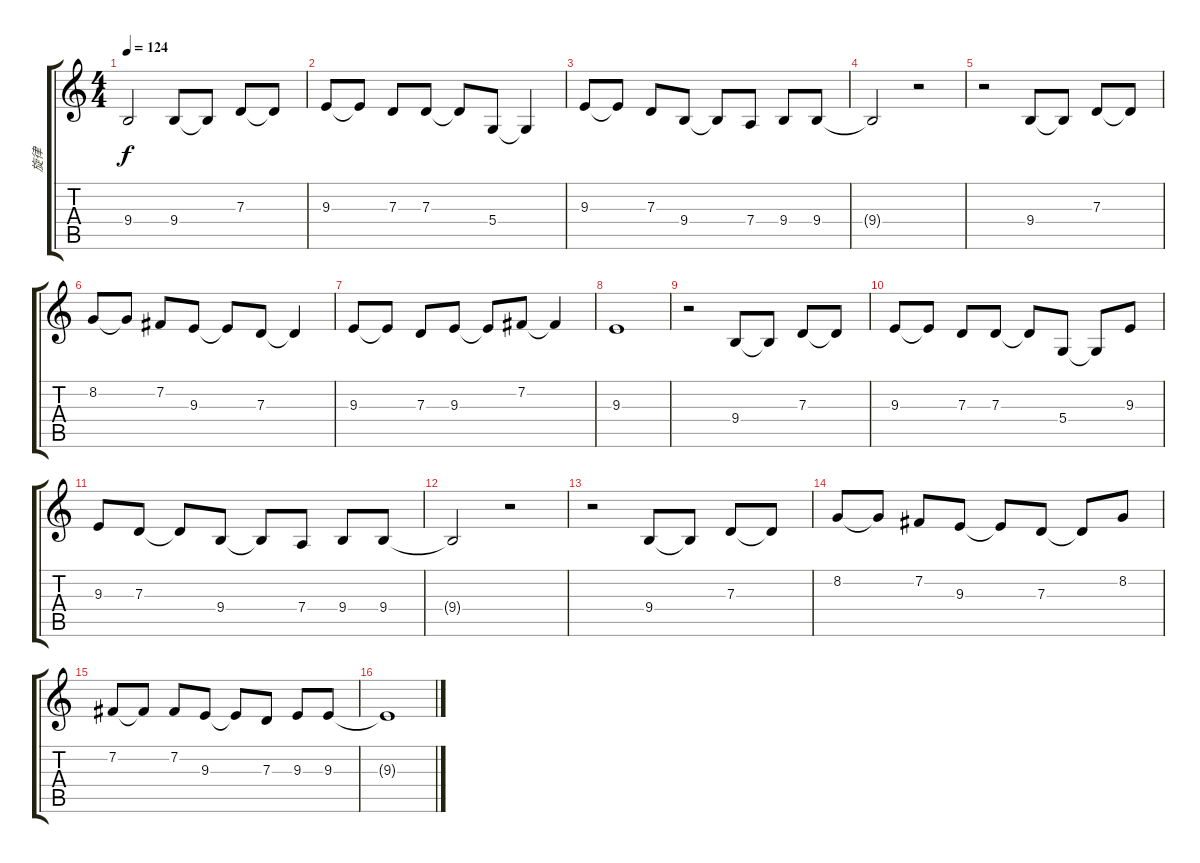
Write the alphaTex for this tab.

\track ("旋律" "旋律") {instrument tangoaccordion}
\staff {score tabs}
\tuning (E4 B3 G3 D3 A2 E2) {hide}
\ts (4 4)
\tempo 124
\clef g2
\ks c
9.4{t}.2{dy f} 9.4.8 9.4{t}.8 7.3.8 7.3{t}.8 |
9.3.8 9.3{t}.8 7.3.8 7.3.8 7.3{t}.8 5.4.8 5.4{t}.4 |
9.3.8 9.3{t}.8 7.3.8 9.4.8 9.4{t}.8 7.4.8 9.4.8 9.4.8 |
9.4{t}.2 r.2 |
r.2 9.4.8 9.4{t}.8 7.3.8 7.3{t}.8 |
8.2.8 8.2{t}.8 7.2.8 9.3.8 9.3{t}.8 7.3.8 7.3{t}.4 |
9.3.8 9.3{t}.8 7.3.8 9.3.8 9.3{t}.8 7.2.8 7.2{t}.4 |
9.3.1 |
r.2 9.4.8 9.4{t}.8 7.3.8 7.3{t}.8 |
9.3.8 9.3{t}.8 7.3.8 7.3.8 7.3{t}.8 5.4.8 5.4{t}.8 9.3.8 |
9.3.8 7.3.8 7.3{t}.8 9.4.8 9.4{t}.8 7.4.8 9.4.8 9.4.8 |
9.4{t}.2 r.2 |
r.2 9.4.8 9.4{t}.8 7.3.8 7.3{t}.8 |
8.2.8 8.2{t}.8 7.2.8 9.3.8 9.3{t}.8 7.3.8 7.3{t}.8 8.2.8 |
7.2.8 7.2{t}.8 7.2.8 9.3.8 9.3{t}.8 7.3.8 9.3.8 9.3.8 |
9.3{t}.1
